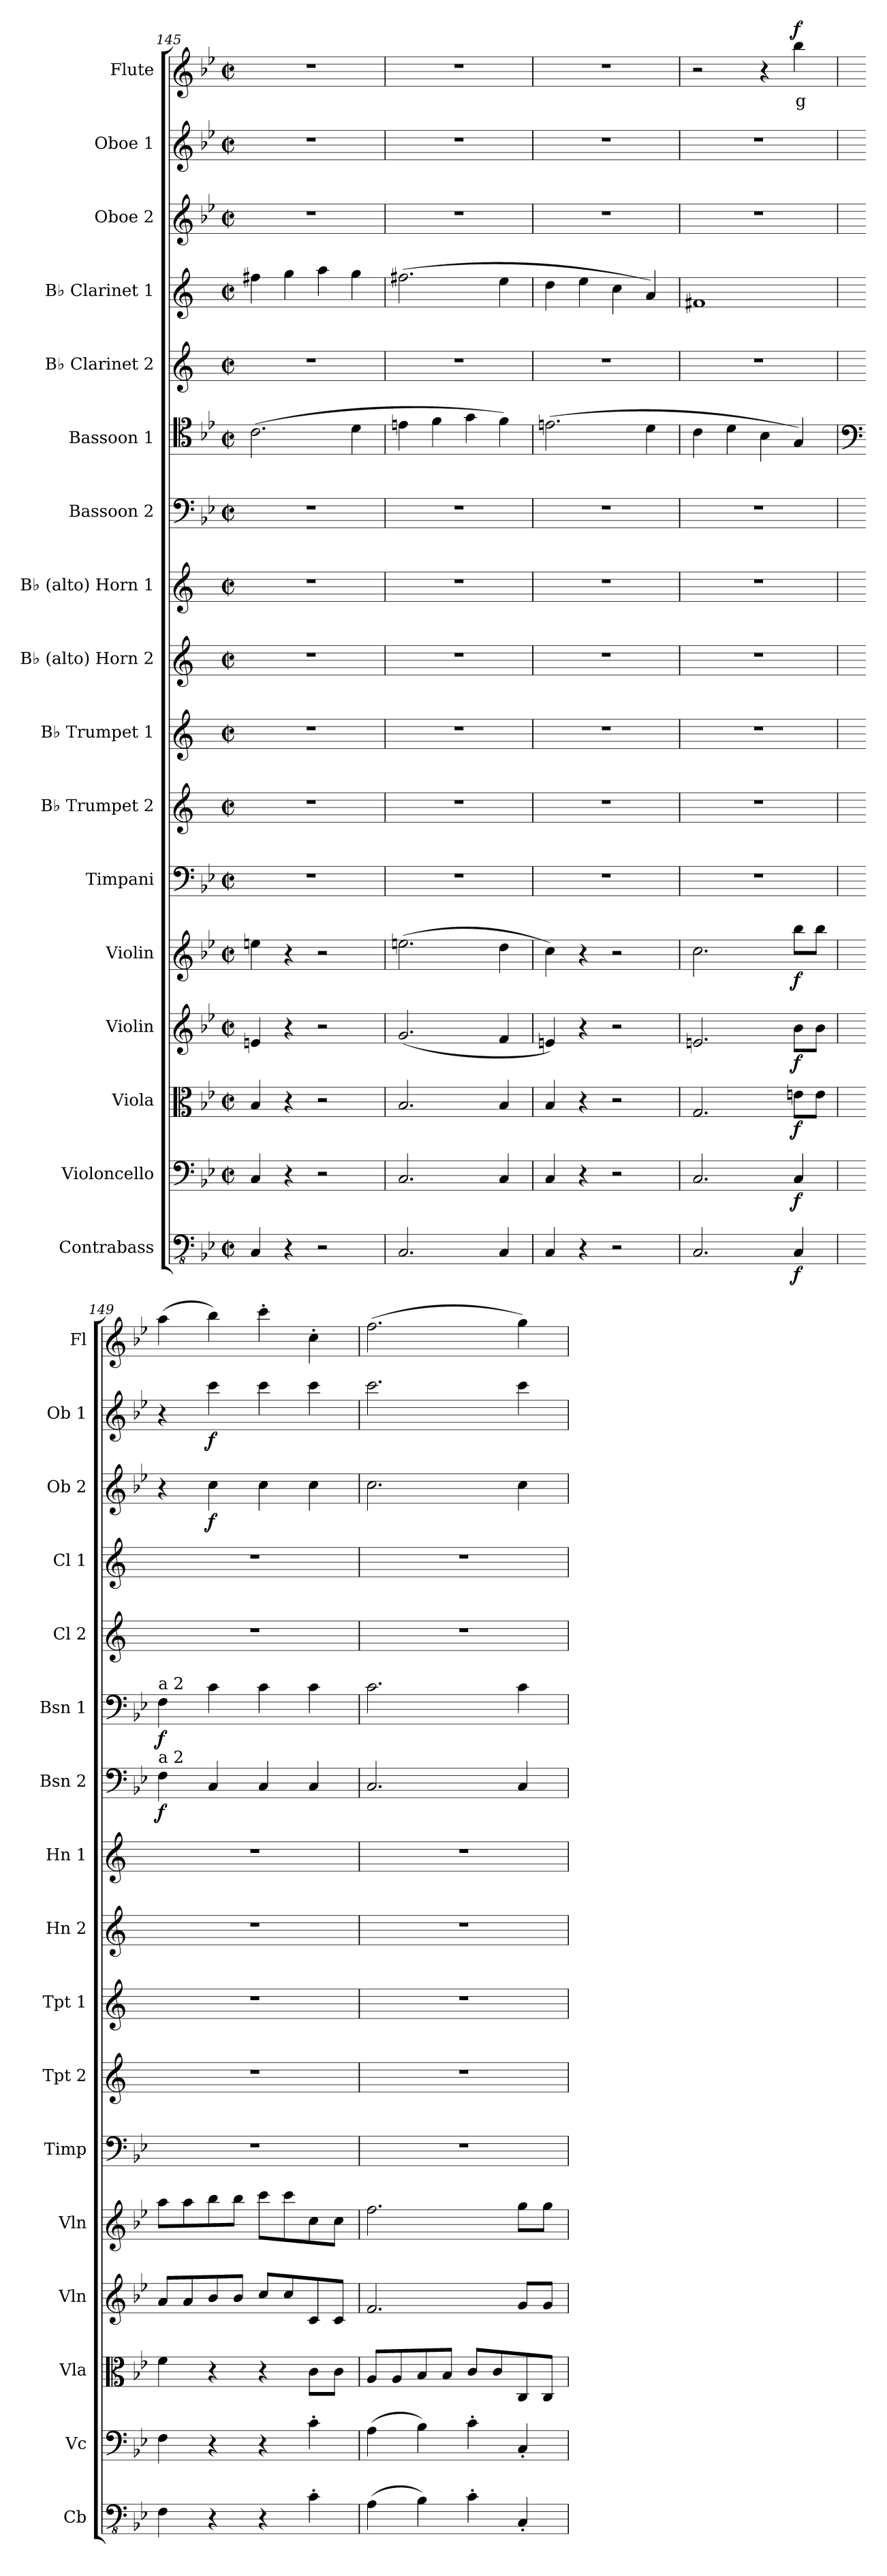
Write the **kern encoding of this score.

**kern	**dynam	**kern	**dynam	**kern	**dynam	**kern	**dynam	**kern	**dynam	**kern	**kern	**kern	**kern	**kern	**kern	**dynam	**kern	**dynam	**kern	**kern	**kern	**dynam	**kern	**dynam	**kern	**text	**dynam
*part17	*part17	*part16	*part16	*part15	*part15	*part14	*part14	*part13	*part13	*part12	*part11	*part10	*part9	*part8	*part7	*part7	*part6	*part6	*part5	*part4	*part3	*part3	*part2	*part2	*part1	*part1	*part1
*staff17	*staff17	*staff16	*staff16	*staff15	*staff15	*staff14	*staff14	*staff13	*staff13	*staff12	*staff11	*staff10	*staff9	*staff8	*staff7	*staff7	*staff6	*staff6	*staff5	*staff4	*staff3	*staff3	*staff2	*staff2	*staff1	*staff1	*staff1
*I"Contrabass	*	*I"Violoncello	*	*I"Viola	*	*I"Violin	*	*I"Violin	*	*I"Timpani	*I"B♭ Trumpet 2	*I"B♭ Trumpet 1	*I"B♭ (alto) Horn 2	*I"B♭ (alto) Horn 1	*I"Bassoon 2	*	*I"Bassoon 1	*	*I"B♭ Clarinet 2	*I"B♭ Clarinet 1	*I"Oboe 2	*	*I"Oboe 1	*	*I"Flute	*	*
*I'Cb	*	*I'Vc	*	*I'Vla	*	*I'Vln	*	*I'Vln	*	*I'Timp	*I'Tpt 2	*I'Tpt 1	*I'Hn 2	*I'Hn 1	*I'Bsn 2	*	*I'Bsn 1	*	*I'Cl 2	*I'Cl 1	*I'Ob 2	*	*I'Ob 1	*	*I'Fl	*	*
*clefFv4	*	*clefF4	*	*clefC3	*	*clefG2	*	*clefG2	*	*clefF4	*clefG2	*clefG2	*clefG2	*clefG2	*clefF4	*	*clefC4	*	*clefG2	*clefG2	*clefG2	*	*clefG2	*	*clefG2	*	*
*	*	*	*	*	*	*	*	*	*	*	*ITrd1c2	*ITrd1c2	*ITrd1c2	*ITrd1c2	*	*	*	*	*ITrd1c2	*ITrd1c2	*	*	*	*	*	*	*
*k[b-e-]	*	*k[b-e-]	*	*k[b-e-]	*	*k[b-e-]	*	*k[b-e-]	*	*k[b-e-]	*k[b-e-]	*k[b-e-]	*k[b-e-]	*k[b-e-]	*k[b-e-]	*	*k[b-e-]	*	*k[b-e-]	*k[b-e-]	*k[b-e-]	*	*k[b-e-]	*	*k[b-e-]	*	*
*M2/2	*	*M2/2	*	*M2/2	*	*M2/2	*	*M2/2	*	*M2/2	*M2/2	*M2/2	*M2/2	*M2/2	*M2/2	*	*M2/2	*	*M2/2	*M2/2	*M2/2	*	*M2/2	*	*M2/2	*	*
*met(c|)	*	*met(c|)	*	*met(c|)	*	*met(c|)	*	*met(c|)	*	*met(c|)	*met(c|)	*met(c|)	*met(c|)	*met(c|)	*met(c|)	*	*met(c|)	*	*met(c|)	*met(c|)	*met(c|)	*	*met(c|)	*	*met(c|)	*	*
=145	=145	=145	=145	=145	=145	=145	=145	=145	=145	=145	=145	=145	=145	=145	=145	=145	=145	=145	=145	=145	=145	=145	=145	=145	=145	=145	=145
4CC/	.	4C/	.	4B-/	.	4en/	.	4een\	.	1r	1r	1r	1r	1r	1r	.	(>2.c\	.	1r	4een\	1r	.	1r	.	1r	.	.
4r	.	4r	.	4r	.	4r	.	4r	.	.	.	.	.	.	.	.	.	.	.	4ff\	.	.	.	.	.	.	.
2r	.	2r	.	2r	.	2r	.	2r	.	.	.	.	.	.	.	.	.	.	.	4gg\	.	.	.	.	.	.	.
.	.	.	.	.	.	.	.	.	.	.	.	.	.	.	.	.	4d\	.	.	4ff\	.	.	.	.	.	.	.
=146	=146	=146	=146	=146	=146	=146	=146	=146	=146	=146	=146	=146	=146	=146	=146	=146	=146	=146	=146	=146	=146	=146	=146	=146	=146	=146	=146
2.CC/	.	2.C/	.	2.B-/	.	(<2.g/	.	(>2.een\	.	1r	1r	1r	1r	1r	1r	.	4en\	.	1r	(>2.een\	1r	.	1r	.	1r	.	.
.	.	.	.	.	.	.	.	.	.	.	.	.	.	.	.	.	4f\	.	.	.	.	.	.	.	.	.	.
.	.	.	.	.	.	.	.	.	.	.	.	.	.	.	.	.	4g\	.	.	.	.	.	.	.	.	.	.
4CC/	.	4C/	.	4B-/	.	4f/	.	4dd\	.	.	.	.	.	.	.	.	4f\)	.	.	4dd\	.	.	.	.	.	.	.
=147	=147	=147	=147	=147	=147	=147	=147	=147	=147	=147	=147	=147	=147	=147	=147	=147	=147	=147	=147	=147	=147	=147	=147	=147	=147	=147	=147
4CC/	.	4C/	.	4B-/	.	4en/)	.	4cc\)	.	1r	1r	1r	1r	1r	1r	.	(>2.en\	.	1r	4cc\	1r	.	1r	.	1r	.	.
4r	.	4r	.	4r	.	4r	.	4r	.	.	.	.	.	.	.	.	.	.	.	4dd\	.	.	.	.	.	.	.
2r	.	2r	.	2r	.	2r	.	2r	.	.	.	.	.	.	.	.	.	.	.	4b-\	.	.	.	.	.	.	.
.	.	.	.	.	.	.	.	.	.	.	.	.	.	.	.	.	4d\	.	.	4g/)	.	.	.	.	.	.	.
=148	=148	=148	=148	=148	=148	=148	=148	=148	=148	=148	=148	=148	=148	=148	=148	=148	=148	=148	=148	=148	=148	=148	=148	=148	=148	=148	=148
2.CC/	.	2.C/	.	2.G/	.	2.en/	.	2.cc\	.	1r	1r	1r	1r	1r	1r	.	4c\	.	1r	1en	1r	.	1r	.	2r	.	.
.	.	.	.	.	.	.	.	.	.	.	.	.	.	.	.	.	4d\	.	.	.	.	.	.	.	.	.	.
.	.	.	.	.	.	.	.	.	.	.	.	.	.	.	.	.	4B-\	.	.	.	.	.	.	.	4r	.	.
!	!LO:DY:b	!	!LO:DY:b	!	!LO:DY:b	!	!LO:DY:b	!	!LO:DY:b	!	!	!	!	!	!	!	!	!	!	!	!	!	!	!	!	!LO:LY:b:color=#FF0000	!LO:DY:b
4CC/	f	4C/	f	8en\L	f	8b-\L	f	8bb-\L	f	.	.	.	.	.	.	.	4G/)	.	.	.	.	.	.	.	4bb-\	g	f
.	.	.	.	8e\J	.	8b-\J	.	8bb-\J	.	.	.	.	.	.	.	.	.	.	.	.	.	.	.	.	.	.	.
=149	=149	=149	=149	=149	=149	=149	=149	=149	=149	=149	=149	=149	=149	=149	=149	=149	=149	=149	=149	=149	=149	=149	=149	=149	=149	=149	=149
*	*	*	*	*	*	*	*	*	*	*	*	*	*	*	*	*	*clefF4	*	*	*	*	*	*	*	*	*	*
!	!	!	!	!	!	!	!	!	!	!	!	!	!	!	!	!	!LO:TX:a:t=a 2	!	!	!	!	!	!	!	!	!	!
!	!	!	!	!	!	!	!	!	!	!	!	!	!	!	!LO:TX:a:t=a 2	!	!	!	!	!	!	!	!	!	!	!	!
!	!	!	!	!	!	!	!	!	!	!	!	!	!	!	!	!LO:DY:b	!	!LO:DY:b	!	!	!	!	!	!	!	!	!
4FF\	.	4F\	.	4f\	.	8a/L	.	8aa\L	.	1r	1r	1r	1r	1r	4F\	f	4F\	f	1r	1r	4r	.	4r	.	(>4aa\	.	.
.	.	.	.	.	.	8a/	.	8aa\	.	.	.	.	.	.	.	.	.	.	.	.	.	.	.	.	.	.	.
!	!	!	!	!	!	!	!	!	!	!	!	!	!	!	!	!	!	!	!	!	!	!LO:DY:b	!	!LO:DY:b	!	!	!
4r	.	4r	.	4r	.	8b-/	.	8bb-\	.	.	.	.	.	.	4C/	.	4c\	.	.	.	4cc\	f	4ccc\	f	4bb-\)	.	.
.	.	.	.	.	.	8b-/J	.	8bb-\J	.	.	.	.	.	.	.	.	.	.	.	.	.	.	.	.	.	.	.
4r	.	4r	.	4r	.	8cc/L	.	8ccc\L	.	.	.	.	.	.	4C/	.	4c\	.	.	.	4cc\	.	4ccc\	.	4ccc'\	.	.
.	.	.	.	.	.	8cc/	.	8ccc\	.	.	.	.	.	.	.	.	.	.	.	.	.	.	.	.	.	.	.
4C'\	.	4c'\	.	8c\L	.	8c/	.	8cc\	.	.	.	.	.	.	4C/	.	4c\	.	.	.	4cc\	.	4ccc\	.	4cc'\	.	.
.	.	.	.	8c\J	.	8c/J	.	8cc\J	.	.	.	.	.	.	.	.	.	.	.	.	.	.	.	.	.	.	.
=150	=150	=150	=150	=150	=150	=150	=150	=150	=150	=150	=150	=150	=150	=150	=150	=150	=150	=150	=150	=150	=150	=150	=150	=150	=150	=150	=150
(>4AA\	.	(>4A\	.	8A/L	.	2.f/	.	2.ff\	.	1r	1r	1r	1r	1r	2.C/	.	2.c\	.	1r	1r	2.cc\	.	2.ccc\	.	(>2.ff\	.	.
.	.	.	.	8A/	.	.	.	.	.	.	.	.	.	.	.	.	.	.	.	.	.	.	.	.	.	.	.
4BB-\)	.	4B-\)	.	8B-/	.	.	.	.	.	.	.	.	.	.	.	.	.	.	.	.	.	.	.	.	.	.	.
.	.	.	.	8B-/J	.	.	.	.	.	.	.	.	.	.	.	.	.	.	.	.	.	.	.	.	.	.	.
4C'\	.	4c'\	.	8c/L	.	.	.	.	.	.	.	.	.	.	.	.	.	.	.	.	.	.	.	.	.	.	.
.	.	.	.	8c/	.	.	.	.	.	.	.	.	.	.	.	.	.	.	.	.	.	.	.	.	.	.	.
4CC'/	.	4C'/	.	8C/	.	8g/L	.	8gg\L	.	.	.	.	.	.	4C/	.	4c\	.	.	.	4cc\	.	4ccc\	.	4gg\)	.	.
.	.	.	.	8C/J	.	8g/J	.	8gg\J	.	.	.	.	.	.	.	.	.	.	.	.	.	.	.	.	.	.	.
=	=	=	=	=	=	=	=	=	=	=	=	=	=	=	=	=	=	=	=	=	=	=	=	=	=	=	=
*-	*-	*-	*-	*-	*-	*-	*-	*-	*-	*-	*-	*-	*-	*-	*-	*-	*-	*-	*-	*-	*-	*-	*-	*-	*-	*-	*-
